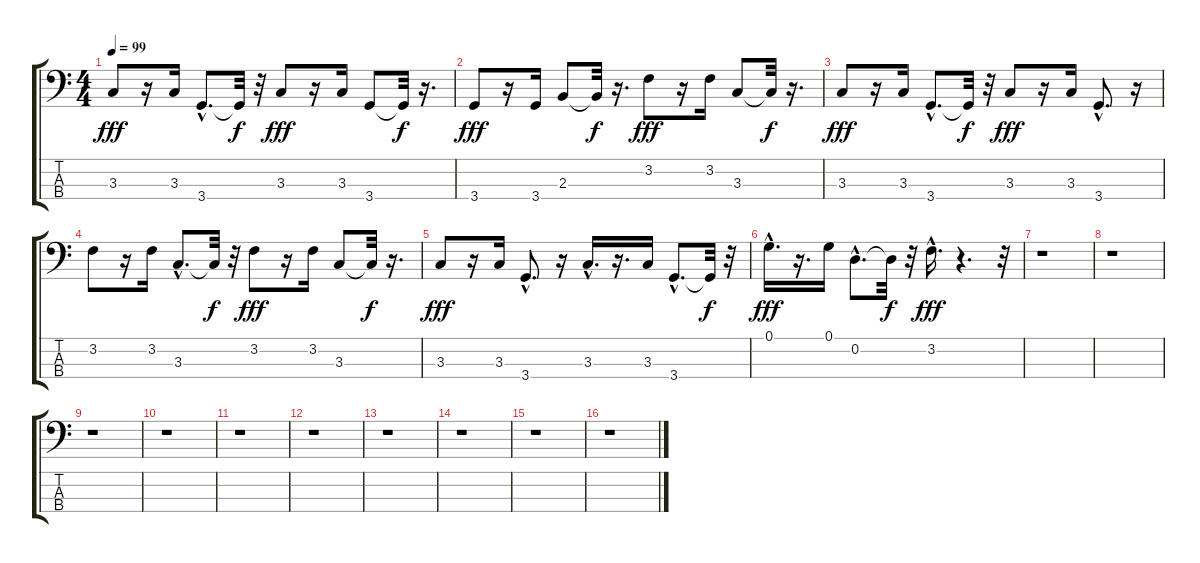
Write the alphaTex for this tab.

\track "" {instrument electricbassfinger}
\staff {score tabs}
\tuning (G2 D2 A1 E1) {hide}
\ts (4 4)
\tempo 99
\clef f4
\ks c
3.3.8{dy fff} r.16 3.3.16 3.4{hac}.8{d} 3.4{t}.32{dy f} r.32 3.3.8{dy fff} r.16 3.3.16 3.4.8 3.4{t}.32{dy f} r.16{d} |
3.4.8{dy fff} r.16 3.4.16 2.3.8 2.3{t}.32{dy f} r.16{d} 3.2.8{dy fff} r.16 3.2.16 3.3.8 3.3{t}.32{dy f} r.16{d} |
3.3.8{dy fff} r.16 3.3.16 3.4{hac}.8{d} 3.4{t}.32{dy f} r.32 3.3.8{dy fff} r.16 3.3.16 3.4{hac}.8{d} r.16 |
3.2.8 r.16 3.2.16 3.3{hac}.8{d} 3.3{t}.32{dy f} r.32 3.2.8{dy fff} r.16 3.2.16 3.3.8 3.3{t}.32{dy f} r.16{d} |
3.3.8{dy fff} r.16 3.3.16 3.4{hac}.8{d} r.16 3.3{hac}.16{d} r.16{d} 3.3.16 3.4{hac}.8{d} 3.4{t}.32{dy f} r.32 |
0.1{hac}.16{d dy fff} r.16{d} 0.1.16 0.2{hac}.8{d} 0.2{t}.32{dy f} r.32 3.2{hac}.16{d dy fff} r.4{d} r.32 |
r.1 |
r.1 |
r.1 |
r.1 |
r.1 |
r.1 |
r.1 |
r.1 |
r.1 |
r.1
